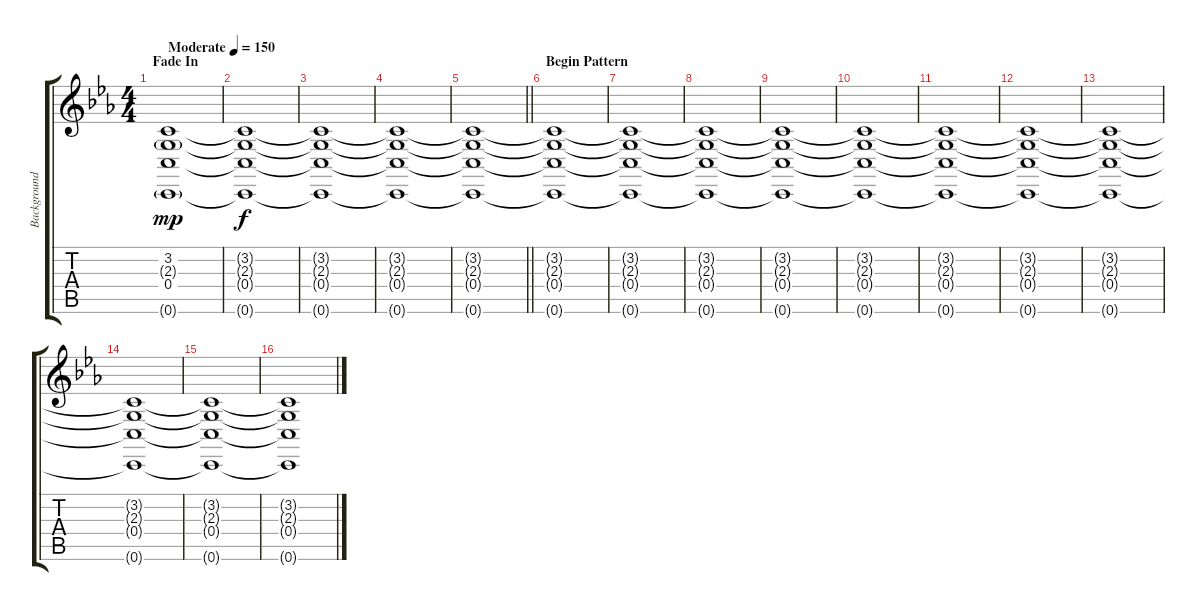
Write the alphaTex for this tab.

\track ("Background" "Background") {instrument pad4choir}
\staff {score tabs}
\tuning (D4 A3 F3 C3 G2 C2) {hide}
\ts (4 4)
\section ("" "Fade In")
\tempo (150 "Moderate")
\clef g2
\ks cminor
(3.2 2.3{g} 0.4 0.6{g}).1{dy mp volume 5 instrument pad4choir} |
(3.2{t} 2.3{t} 0.4{t} 0.6{t}).1{dy f} |
(3.2{t} 2.3{t} 0.4{t} 0.6{t}).1 |
(3.2{t} 2.3{t} 0.4{t} 0.6{t}).1 |
\barLineRight lightlight
(3.2{t} 2.3{t} 0.4{t} 0.6{t}).1 |
\section ("" "Begin Pattern")
(3.2{t} 2.3{t} 0.4{t} 0.6{t}).1 |
(3.2{t} 2.3{t} 0.4{t} 0.6{t}).1 |
(3.2{t} 2.3{t} 0.4{t} 0.6{t}).1 |
(3.2{t} 2.3{t} 0.4{t} 0.6{t}).1 |
(3.2{t} 2.3{t} 0.4{t} 0.6{t}).1 |
(3.2{t} 2.3{t} 0.4{t} 0.6{t}).1 |
(3.2{t} 2.3{t} 0.4{t} 0.6{t}).1 |
(3.2{t} 2.3{t} 0.4{t} 0.6{t}).1 |
(3.2{t} 2.3{t} 0.4{t} 0.6{t}).1 |
(3.2{t} 2.3{t} 0.4{t} 0.6{t}).1 |
(3.2{t} 2.3{t} 0.4{t} 0.6{t}).1
